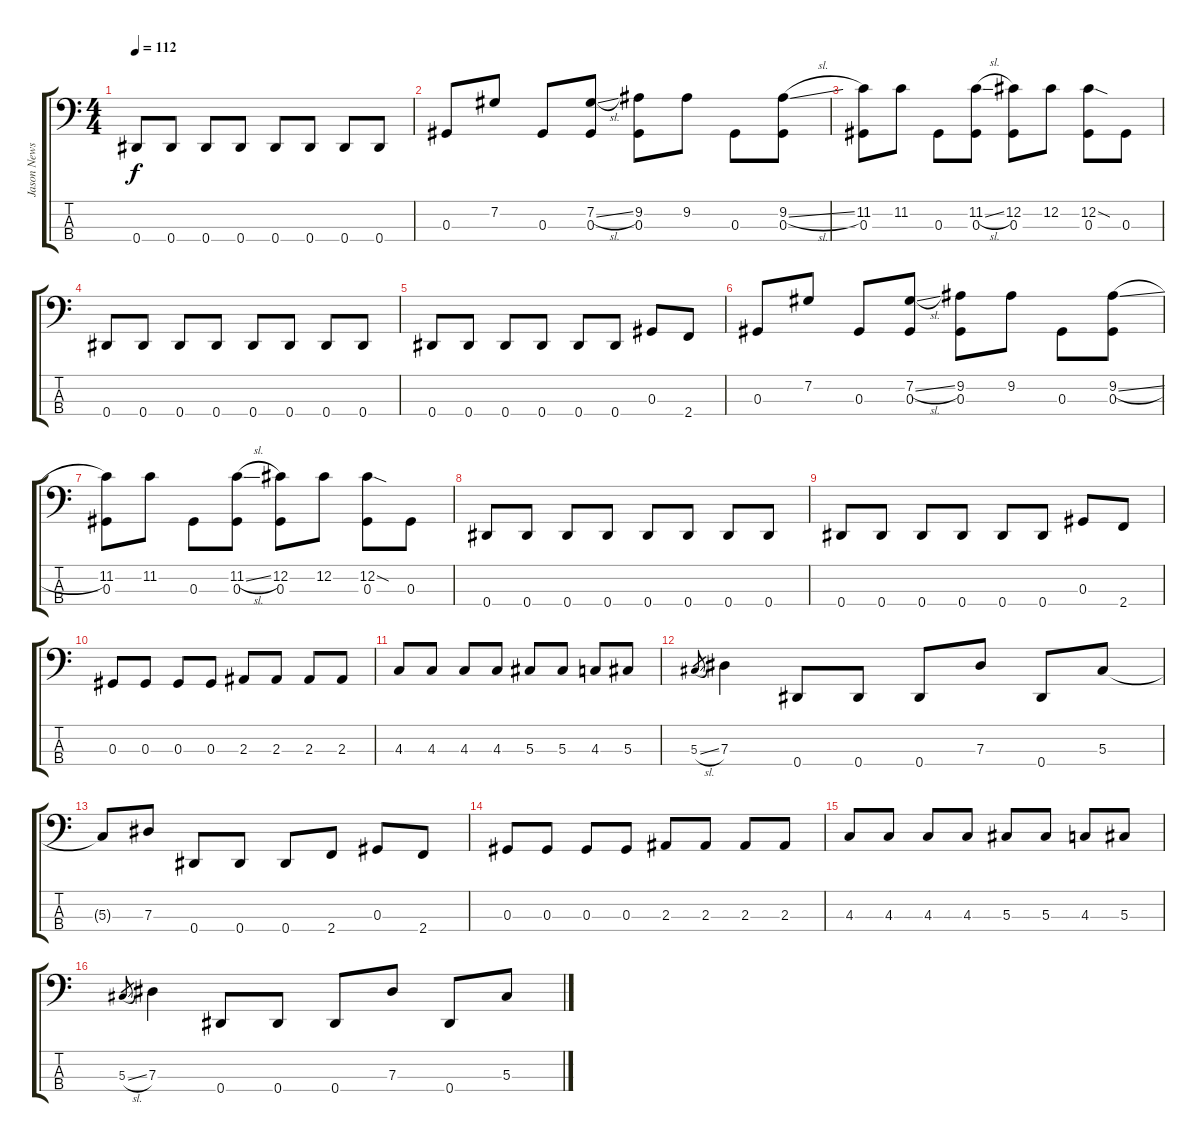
\track ("Jason Newstead (Bass)" "Jason News") {instrument electricbasspick}
\staff {score tabs}
\tuning (Gb2 Db2 Ab1 Eb1) {hide}
\ts (4 4)
\tempo 112
\clef f4
\ks c
0.4.8{dy f} 0.4.8 0.4.8 0.4.8 0.4.8 0.4.8 0.4.8 0.4.8 |
0.3.8 7.2.8 0.3.8 (7.2{sl} 0.3).8 (9.2 0.3).8 9.2.8 0.3.8 (9.2{sl} 0.3).8 |
(11.2 0.3).8 11.2.8 0.3.8 (11.2{sl} 0.3).8 (12.2 0.3).8 12.2.8 (12.2{sod} 0.3).8 0.3.8 |
0.4.8 0.4.8 0.4.8 0.4.8 0.4.8 0.4.8 0.4.8 0.4.8 |
0.4.8 0.4.8 0.4.8 0.4.8 0.4.8 0.4.8 0.3.8 2.4.8 |
0.3.8 7.2.8 0.3.8 (7.2{sl} 0.3).8 (9.2 0.3).8 9.2.8 0.3.8 (9.2{sl} 0.3).8 |
(11.2 0.3).8 11.2.8 0.3.8 (11.2{sl} 0.3).8 (12.2 0.3).8 12.2.8 (12.2{sod} 0.3).8 0.3.8 |
0.4.8 0.4.8 0.4.8 0.4.8 0.4.8 0.4.8 0.4.8 0.4.8 |
0.4.8 0.4.8 0.4.8 0.4.8 0.4.8 0.4.8 0.3.8 2.4.8 |
0.3.8 0.3.8 0.3.8 0.3.8 2.3.8 2.3.8 2.3.8 2.3.8 |
4.3.8 4.3.8 4.3.8 4.3.8 5.3.8 5.3.8 4.3.8 5.3.8 |
5.3{sl}.8{gr} 7.3.4 0.4.8 0.4.8 0.4.8 7.3.8 0.4.8 5.3.8 |
5.3{t}.8 7.3.8 0.4.8 0.4.8 0.4.8 2.4.8 0.3.8 2.4.8 |
0.3.8 0.3.8 0.3.8 0.3.8 2.3.8 2.3.8 2.3.8 2.3.8 |
4.3.8 4.3.8 4.3.8 4.3.8 5.3.8 5.3.8 4.3.8 5.3.8 |
5.3{sl}.8{gr} 7.3.4 0.4.8 0.4.8 0.4.8 7.3.8 0.4.8 5.3.8
